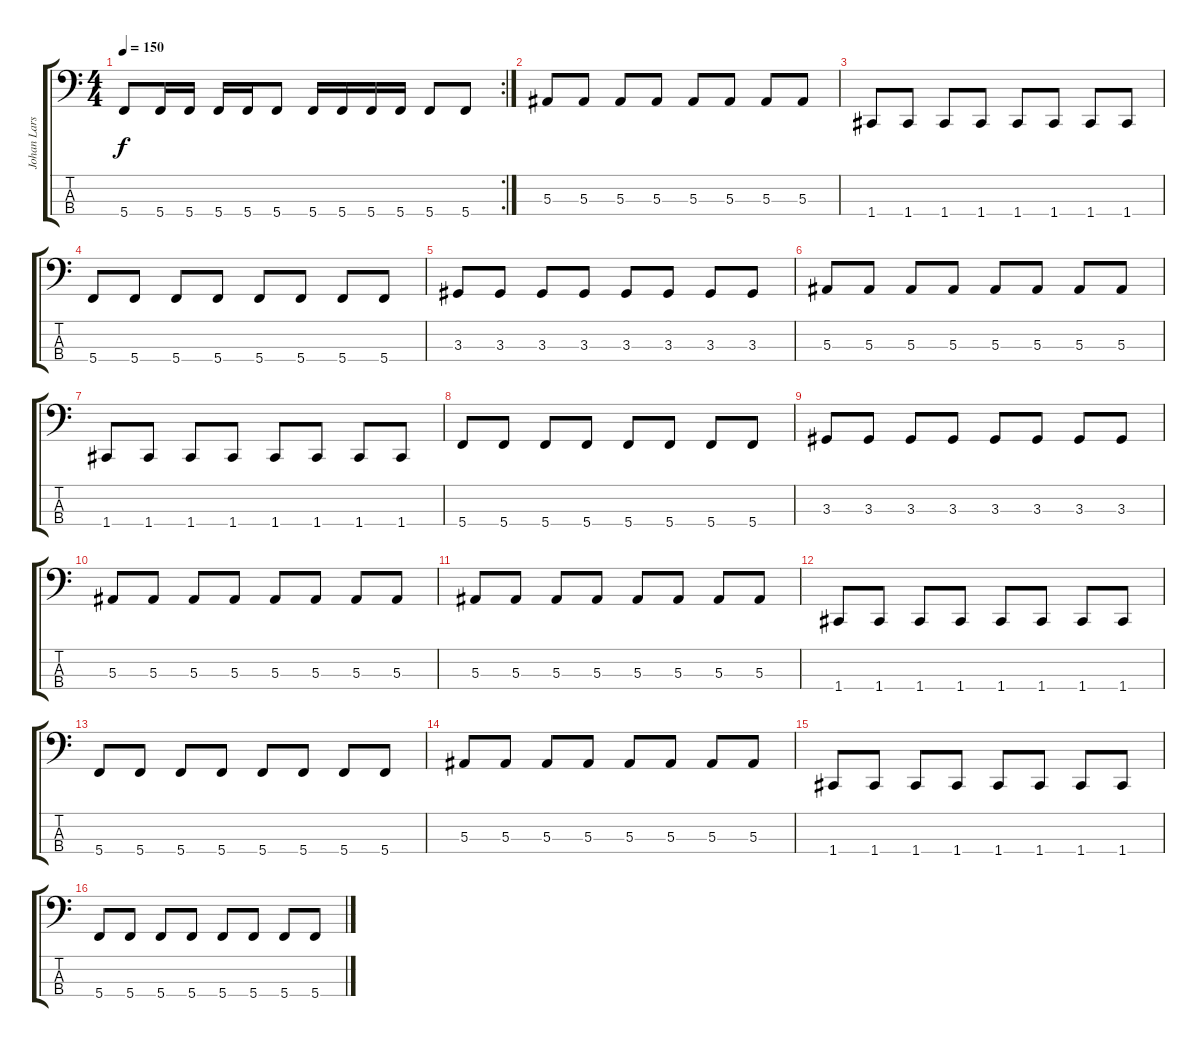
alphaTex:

\track ("Johan Larsson" "Johan Lars") {instrument electricbassfinger}
\staff {score tabs}
\tuning (Eb2 Bb1 F1 C1) {hide}
\rc 2
\ts (4 4)
\tempo 150
\clef f4
\ks c
5.4.8{dy f} 5.4.16 5.4.16 5.4.16 5.4.16 5.4.8 5.4.16 5.4.16 5.4.16 5.4.16 5.4.8 5.4.8 |
5.3.8 5.3.8 5.3.8 5.3.8 5.3.8 5.3.8 5.3.8 5.3.8 |
1.4.8 1.4.8 1.4.8 1.4.8 1.4.8 1.4.8 1.4.8 1.4.8 |
5.4.8 5.4.8 5.4.8 5.4.8 5.4.8 5.4.8 5.4.8 5.4.8 |
3.3.8 3.3.8 3.3.8 3.3.8 3.3.8 3.3.8 3.3.8 3.3.8 |
5.3.8 5.3.8 5.3.8 5.3.8 5.3.8 5.3.8 5.3.8 5.3.8 |
1.4.8 1.4.8 1.4.8 1.4.8 1.4.8 1.4.8 1.4.8 1.4.8 |
5.4.8 5.4.8 5.4.8 5.4.8 5.4.8 5.4.8 5.4.8 5.4.8 |
3.3.8 3.3.8 3.3.8 3.3.8 3.3.8 3.3.8 3.3.8 3.3.8 |
5.3.8 5.3.8 5.3.8 5.3.8 5.3.8 5.3.8 5.3.8 5.3.8 |
5.3.8 5.3.8 5.3.8 5.3.8 5.3.8 5.3.8 5.3.8 5.3.8 |
1.4.8 1.4.8 1.4.8 1.4.8 1.4.8 1.4.8 1.4.8 1.4.8 |
5.4.8 5.4.8 5.4.8 5.4.8 5.4.8 5.4.8 5.4.8 5.4.8 |
5.3.8 5.3.8 5.3.8 5.3.8 5.3.8 5.3.8 5.3.8 5.3.8 |
1.4.8 1.4.8 1.4.8 1.4.8 1.4.8 1.4.8 1.4.8 1.4.8 |
5.4.8 5.4.8 5.4.8 5.4.8 5.4.8 5.4.8 5.4.8 5.4.8
